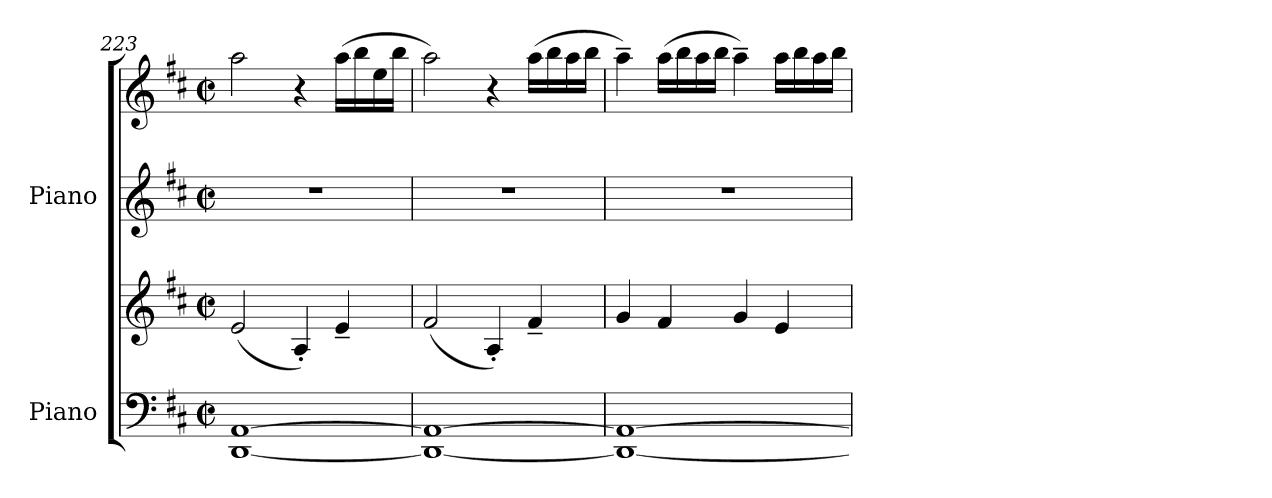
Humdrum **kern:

**kern	**kern	**kern	**kern
*part2	*part2	*part1	*part1
*staff4	*staff3	*staff2	*staff1
*I"Piano	*	*I"Piano	*
*I'Pno.	*	*I'Pno.	*
*clefF4	*clefG2	*clefG2	*clefG2
*k[f#c#]	*k[f#c#]	*k[f#c#]	*k[f#c#]
*M2/2	*M2/2	*M2/2	*M2/2
*met(c|)	*met(c|)	*met(c|)	*met(c|)
=223	=223	=223	=223
[1DD [1AA	(<2e/	1r	2aa\
.	4A'/)	.	4r
.	4e~/	.	(>16aa\LL
.	.	.	16bb\
.	.	.	16ee\
.	.	.	16bb\JJ
=224	=224	=224	=224
1DD_ 1AA_	(<2f#/	1r	2aa\)
.	4A'/)	.	4r
.	4f#~/	.	(>16aa\LL
.	.	.	16bb\
.	.	.	16aa\
.	.	.	16bb\JJ
!!LO:LB:g=z
=225	=225	=225	=225
1DD_ 1AA_	4g/	1r	4aa~\)
.	4f#/	.	(>16aa\LL
.	.	.	16bb\
.	.	.	16aa\
.	.	.	16bb\JJ
.	4g/	.	4aa~\)
.	4e/	.	16aa\LL
.	.	.	16bb\
.	.	.	16aa\
.	.	.	16bb\JJ
=	=	=	=
*-	*-	*-	*-
